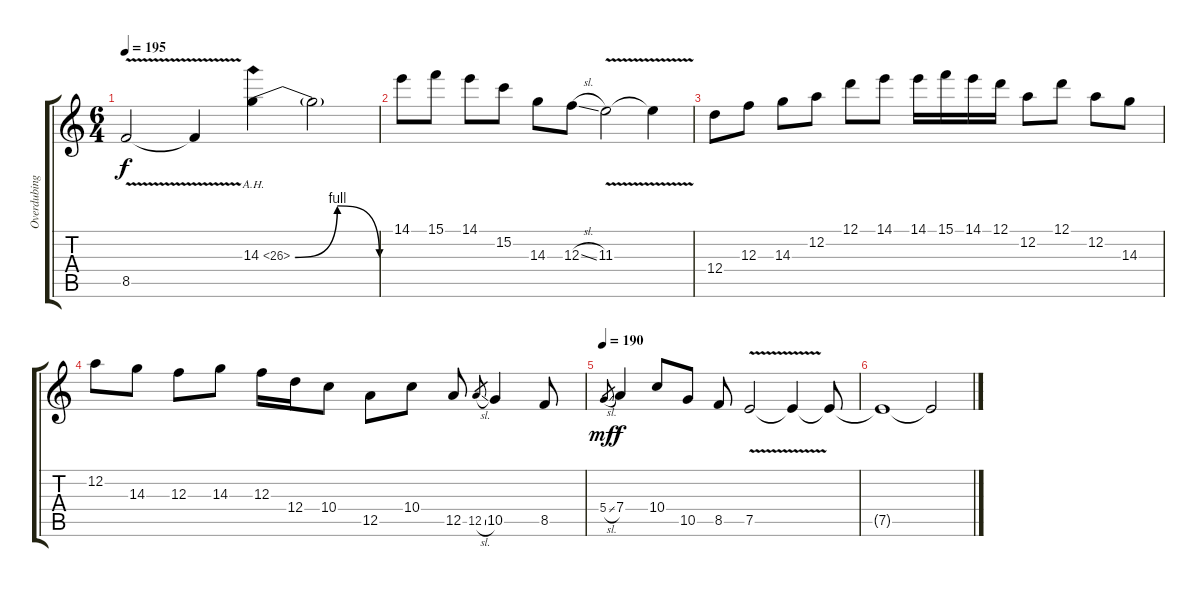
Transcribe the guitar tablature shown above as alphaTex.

\track ("Overdubing" "Overdubing") {instrument overdrivenguitar}
\staff {score tabs}
\tuning (D4 A3 F3 D3 A2 D2) {hide}
\ts (6 4)
\tempo 195
\clef g2
\ks c
8.5{v}.2{dy f} 8.5{t}.4 14.3{be (bendrelease 0 0 15 4 45 4 60 0) ah 12}.4 14.3{t}.2 |
14.1.8 15.1.8 14.1.8 15.2.8 14.3.8 12.3{sl}.8 11.3{v}.2 11.3{t}.4 |
12.4.8 12.3.8 14.3.8 12.2.8 12.1.8 14.1.8 14.1.16 15.1.16 14.1.16 12.1.16 12.2.8 12.1.8 12.2.8 14.3.8 |
12.2.8 14.3.8 12.3.8 14.3.8 12.3.16 12.4.16 10.4.8 12.5.8 10.4.8 12.5.8 12.5{sl}.8{gr} 10.5.4 8.5.8 |
\tempo 190
5.4{sl}.8{gr dy mf} 7.4.4{dy f} 10.4.8 10.5.8 8.5.8 7.5{v}.2 7.5{t}.4 7.5{t}.8 |
7.5{t}.1 7.5{t}.2
